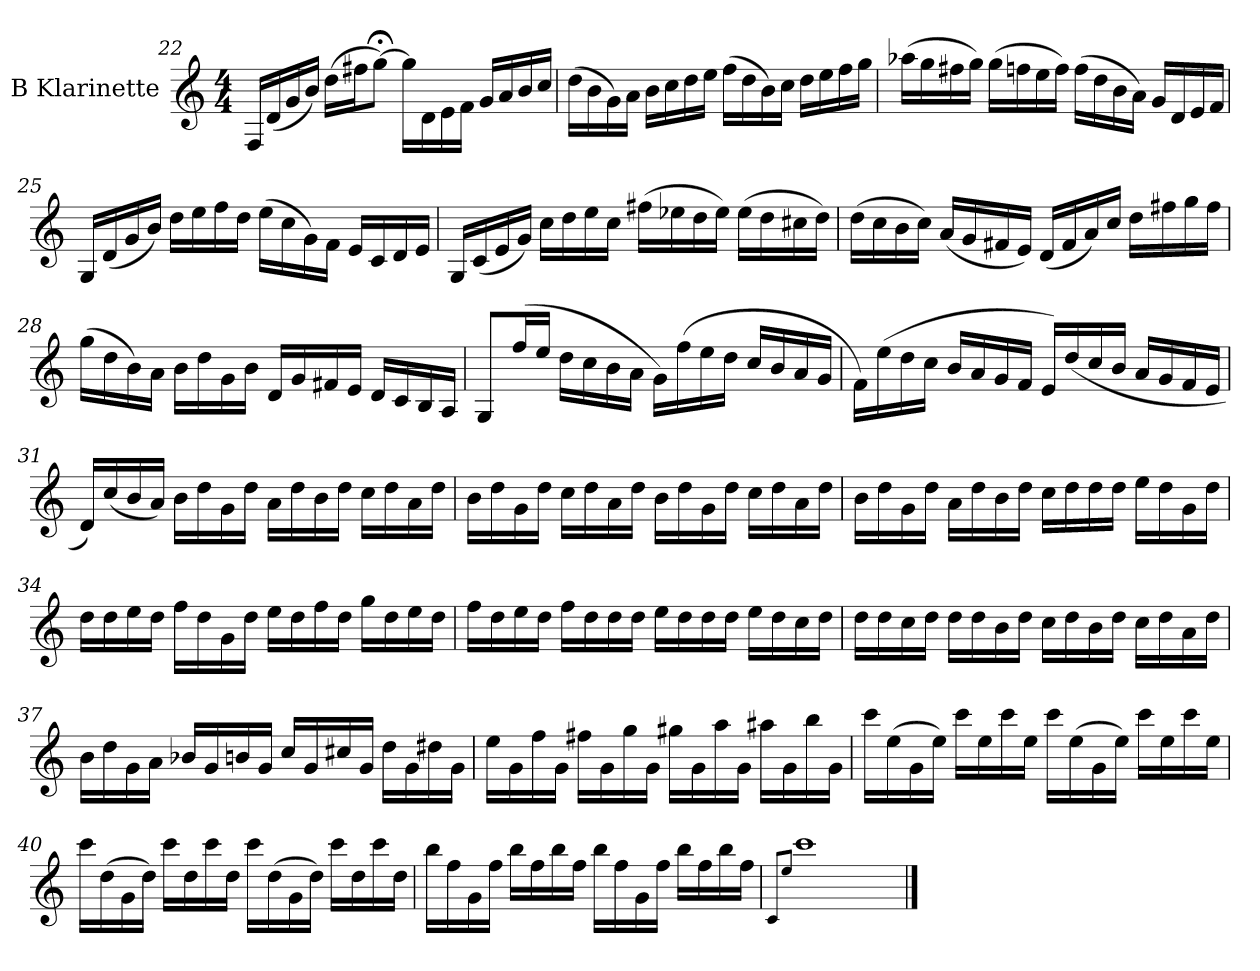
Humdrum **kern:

**kern
*part1
*staff1
*I"B Klarinette
*I'B Kl.
*clefG2
*ITrd1c2
*k[b-e-]
*M4/4
=22
16E-/LL
(<16c/
16f/
16a/JJ)
(>16cc\LL
16een\J
[8ff;<\J)
16ff\LL]
16c\
16d\
16e-\JJ
16f/LL
16g/
16a/
16b-/JJ
!!LO:LB:g=z
=23
(>16cc\LL
16a\
16f\)
16g\JJ
16a\LL
16b-\
16cc\
16dd\JJ
(>16ee-\LL
16cc\
16a\)
16b-\JJ
16cc\LL
16dd\
16ee-\
16ff\JJ
=24
(>16gg-X\LL
16ff\
16een\
16ff\JJ)
(>16ff\LL
16ee-X\
16dd\
16ee-\JJ)
(>16ee-\LL
16cc\
16a\
16g\JJ)
16f/LL
16c/
16d/
16e-/JJ
=25
16F/LL
(<16c/
16f/
16a/JJ)
16cc\LL
16dd\
16ee-\
16cc\JJ
(>16dd\LL
16b-\
16f\)
16e-\JJ
16d/LL
16B-/
16c/
16d/JJ
!!LO:LB:g=z
=26
16F/LL
(<16B-/
16d/
16f/JJ)
16b-\LL
16cc\
16dd\
16b-\JJ
(>16een\LL
16dd-X\
16cc\
16dd-\JJ)
(>16dd-\LL
16cc\
16bn\
16cc\JJ)
=27
(>16cc\LL
16b-\
16a\
16b-\JJ)
(<16g/LL
16f/
16en/
16d/JJ)
(<16c/LL
16e/
16g/)
16b-/JJ
16cc\LL
16een\
16ff\
16ee\JJ
!!LO:PB:g=z
=28
(>16ff\LL
16cc\
16a\)
16g\JJ
16a\LL
16cc\
16f\
16a\JJ
16c/LL
16f/
16en/
16d/JJ
16c/LL
16B-/
16A/
16G/JJ
=29
8F/L
(>16ee-/L
16dd/JJ
16cc\LL
16b-\
16a\
16g\JJ
16f\LL)
(>16ee-\
16dd\
16cc\JJ
16b-/LL
16a/
16g/
16f/JJ
=30
16e-\LL)
(>16dd\
16cc\
16b-\JJ
16a/LL
16g/
16f/
16e-/JJ
16d/LL)
(<16cc/
16b-/
16a/JJ
16g/LL
16f/
16e-/
16d/JJ
!!LO:LB:g=z
=31
16c/LL)
(<16b-/
16a/
16g/JJ)
16a\LL
16cc\
16f\
16cc\JJ
16g\LL
16cc\
16a\
16cc\JJ
16b-\LL
16cc\
16g\
16cc\JJ
=32
16a\LL
16cc\
16f\
16cc\JJ
16b-\LL
16cc\
16g\
16cc\JJ
16a\LL
16cc\
16f\
16cc\JJ
16b-\LL
16cc\
16g\
16cc\JJ
=33
16a\LL
16cc\
16f\
16cc\JJ
16g\LL
16cc\
16a\
16cc\JJ
16b-\LL
16cc\
16cc\
16cc\JJ
16dd\LL
16cc\
16f\
16cc\JJ
!!LO:LB:g=z
=34
16cc\LL
16cc\
16dd\
16cc\JJ
16ee-\LL
16cc\
16f\
16cc\JJ
16dd\LL
16cc\
16ee-\
16cc\JJ
16ff\LL
16cc\
16dd\
16cc\JJ
=35
16ee-\LL
16cc\
16dd\
16cc\JJ
16ee-\LL
16cc\
16cc\
16cc\JJ
16dd\LL
16cc\
16cc\
16cc\JJ
16dd\LL
16cc\
16b-\
16cc\JJ
=36
16cc\LL
16cc\
16b-\
16cc\JJ
16cc\LL
16cc\
16a\
16cc\JJ
16b-\LL
16cc\
16a\
16cc\JJ
16b-\LL
16cc\
16g\
16cc\JJ
!!LO:LB:g=z
=37
16a\LL
16cc\
16f\
16g\JJ
16a-X/LL
16f/
16an/
16f/JJ
16b-/LL
16f/
16bn/
16f/JJ
16cc\LL
16f\
16cc#X\
16f\JJ
=38
16dd\LL
16f\
16ee-\
16f\JJ
16een\LL
16f\
16ff\
16f\JJ
16ff#X\LL
16f\
16gg\
16f\JJ
16gg#X\LL
16f\
16aa\
16f\JJ
!!LO:LB:g=z
=39
16bb-\LL
(>16dd\
16f\
16dd\JJ)
16bb-\LL
16dd\
16bb-\
16dd\JJ
16bb-\LL
(>16dd\
16f\
16dd\JJ)
16bb-\LL
16dd\
16bb-\
16dd\JJ
=40
16bb-\LL
(>16cc\
16f\
16cc\JJ)
16bb-\LL
16cc\
16bb-\
16cc\JJ
16bb-\LL
(>16cc\
16f\
16cc\JJ)
16bb-\LL
16cc\
16bb-\
16cc\JJ
=41
16aa\LL
16ee-\
16f\
16ee-\JJ
16aa\LL
16ee-\
16aa\
16ee-\JJ
16aa\LL
16ee-\
16f\
16ee-\JJ
16aa\LL
16ee-\
16aa\
16ee-\JJ
!!LO:LB:g=z
=42
8qB-/L
8qdd/J
1bb-
==
*-
